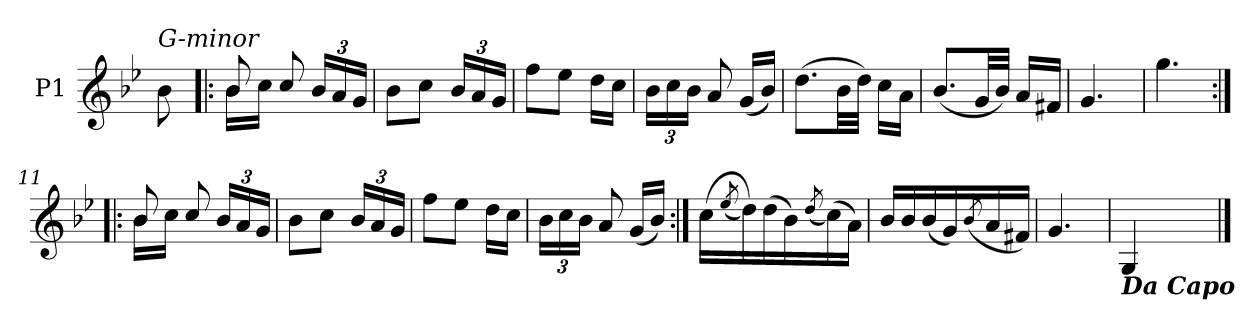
**kern
*part1
*staff1
*I"P1
*clefG2
*k[b-e-]
*g:
=
!LO:TX:a:i:t=G-minor
8b-
=11!|:
*^
8b-	16b-LL
.	16ccJJ
8cc	8ccyy
24b-LL	8ryy
24a	.
24gJJ	.
*v	*v
=12
8b-L
8ccJ
24b-LL
24a
24gJJ
=13
8ffL
8ee-J
16ddLL
16ccJJ
=14
24b-LL
24cc
24b-JJ
8a
(16gLL
16b-JJ)
=15
(8.ddL
32b-LL
32ddJJJ)
16ccLL
16aJJ
=16
(8.b-L
32gLL
32b-JJJ)
16aLL
16f#XJJ
=17
4.g
=18
4.gg
=11:|!|:
*^
8b-	16b-LL
.	16ccJJ
8cc	8ccyy
24b-LL	8ryy
24a	.
24gJJ	.
*v	*v
=12
8b-L
8ccJ
24b-LL
24a
24gJJ
=13
8ffL
8ee-J
16ddLL
16ccJJ
=14
24b-LL
24cc
24b-JJ
8a
(16gLL
16b-JJ)
=19:|!
(16ccLL
(8qee-/
16dd))
(16dd
16b-)
(8qdd/
(16cc)
16aJJ)
=20
16b-LL
16b-
(16b-
16g)
(8qb-/
16a
16f#XJJ)
=21
4.g
=22
!LO:TX:b:Bi:t=Da Capo
4G
==
*-
